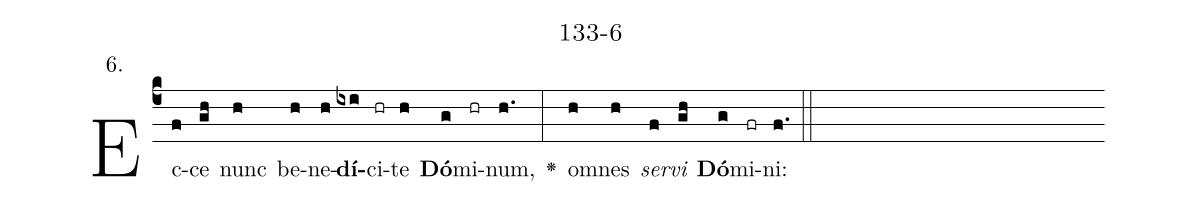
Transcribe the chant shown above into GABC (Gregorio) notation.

name: 133-6;
annotation: 6.;
%%
(c4)Ec(f)ce(gh) nunc(h) be(h)ne(h)<b>dí</b>(ixi)ci(hr)te(h) <b>Dó</b>(g)mi(hr)num,(h.) <v>\greheightstar</v>(:) om(h)nes(h) <i>ser</i>(f)<i>vi</i>(gh) <b>Dó</b>(g)mi(fr)ni:(f.) (::)


%E(h) u(h) o(f) u(gh) a(g) e.(f.) (::)
